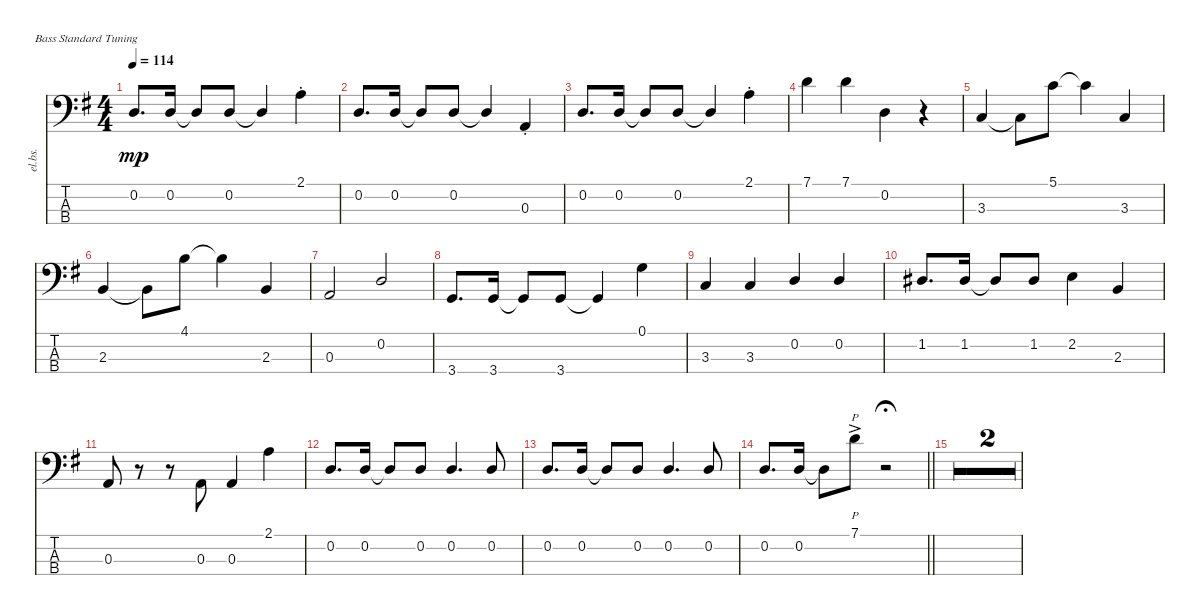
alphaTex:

\defaultSystemsLayout 4
\bracketExtendMode nobrackets
\track ("Electric Bass" "el.bs.") {defaultSystemsLayout 6 multiBarRest instrument electricbassfinger}
\staff {score tabs}
\tuning (G2 D2 A1 E1)
\ts (4 4)
\tempo 114
\clef f4
\ks g
0.2{acc forcenatural}.8{d dy mp beam Up} 0.2{acc forcenatural}.16{beam Up} 0.2{t acc forcenatural}.8{beam Up} 0.2{acc forcenatural}.8{beam Up} 0.2{t acc forcenatural}.4{beam Up} 2.1{st acc forcenatural}.4{beam Down} |
0.2{acc forcenatural}.8{d beam Up} 0.2{acc forcenatural}.16{beam Up} 0.2{t acc forcenatural}.8{beam Up} 0.2{acc forcenatural}.8{beam Up} 0.2{t acc forcenatural}.4{beam Up} 0.3{st acc forcenatural}.4{beam Up} |
0.2{acc forcenatural}.8{d beam Up} 0.2{acc forcenatural}.16{beam Up} 0.2{t acc forcenatural}.8{beam Up} 0.2{acc forcenatural}.8{beam Up} 0.2{t acc forcenatural}.4{beam Up} 2.1{st acc forcenatural}.4{beam Down} |
7.1{acc forcenatural}.4{beam Down} 7.1{acc forcenatural}.4{beam Down} 0.2{acc forcenatural}.4{beam Down} r.4{beam Down} |
3.3{acc forcenatural}.4{beam Up} 3.3{t acc forcenatural}.8{beam Down} 5.1{acc forcenatural}.8{beam Down} 5.1{t acc forcenatural}.4{beam Down} 3.3{acc forcenatural}.4{beam Up} |
2.3{acc forcenatural}.4{beam Up} 2.3{t acc forcenatural}.8{beam Down} 4.1{acc forcenatural}.8{beam Down} 4.1{t acc forcenatural}.4{beam Down} 2.3{acc forcenatural}.4{beam Up} |
0.3{acc forcenatural}.2{beam Up} 0.2{acc forcenatural}.2{beam Up} |
3.4{acc forcenatural}.8{d beam Up} 3.4{acc forcenatural}.16{beam Up} 3.4{t acc forcenatural}.8{beam Up} 3.4{acc forcenatural}.8{beam Up} 3.4{t acc forcenatural}.4{beam Up} 0.1{acc forcenatural}.4{beam Down} |
3.3{acc forcenatural}.4{beam Up} 3.3{acc forcenatural}.4{beam Up} 0.2{acc forcenatural}.4{beam Up} 0.2{acc forcenatural}.4{beam Up} |
1.2{acc #}.8{d beam Up} 1.2{acc #}.16{beam Up} 1.2{t acc #}.8{beam Up} 1.2{acc #}.8{beam Up} 2.2{acc forcenatural}.4{beam Down} 2.3{acc forcenatural}.4{beam Up} |
0.3{acc forcenatural}.8{beam Up} r.8{beam Down} r.8{beam Down} 0.3{acc forcenatural}.8{beam Up} 0.3{acc forcenatural}.4{beam Up} 2.1{acc forcenatural}.4{beam Down} |
0.2{acc forcenatural}.8{d beam Up} 0.2{acc forcenatural}.16{beam Up} 0.2{t acc forcenatural}.8{beam Up} 0.2{acc forcenatural}.8{beam Up} 0.2{acc forcenatural}.4{d beam Up} 0.2{acc forcenatural}.8{beam Up} |
0.2{acc forcenatural}.8{d beam Up} 0.2{acc forcenatural}.16{beam Up} 0.2{t acc forcenatural}.8{beam Up} 0.2{acc forcenatural}.8{beam Up} 0.2{acc forcenatural}.4{d beam Up} 0.2{acc forcenatural}.8{beam Up} |
\barLineRight lightlight
0.2{acc forcenatural}.8{d beam Up} 0.2{acc forcenatural}.16{beam Up} 0.2{t acc forcenatural}.8{beam Down} 7.1{ac acc forcenatural}.8{p beam Down} r.2{fermata (medium 0.5) beam Down} |
r.1{beam Down} |
r.1{beam Down}
